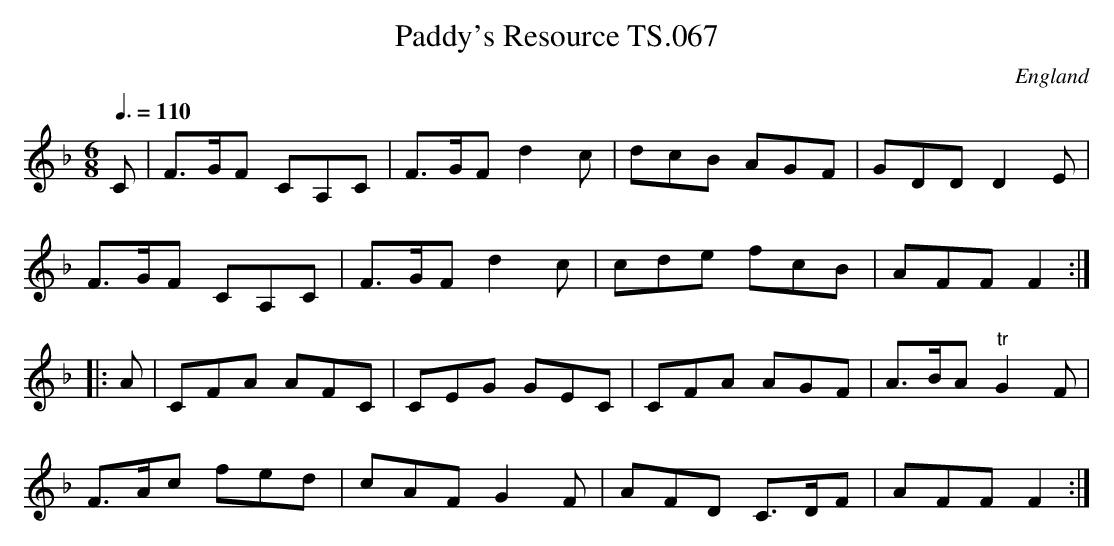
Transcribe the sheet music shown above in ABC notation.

X:1
T:Paddy's Resource TS.067
M:6/8
L:1/8
Q:3/8=110
O:England
K:F major
C|F>GF CA,C|F>GFd2c| dcB AGF|GDDD2E|!
F>GF CA,C|F>GFd2c|cde fcB|AFFF2:|!
|:A|CFA AFC|CEG GEC|CFA AGF|A>BA"tr"G2F|!
F>Ac fed|cAFG2F|AFD C>DF|AFFF2:|]
